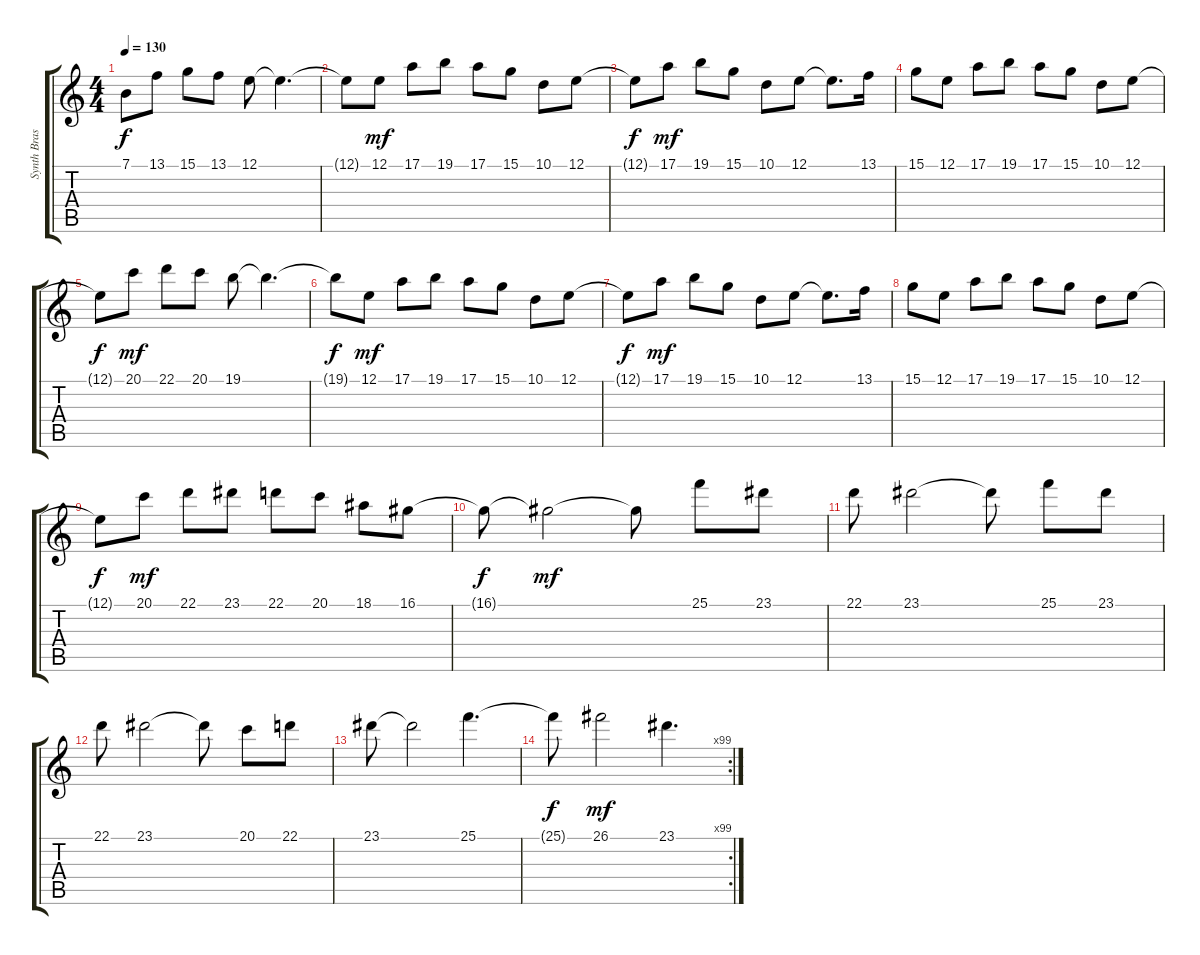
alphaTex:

\track ("Synth Brass 2 / Strings 1 (Echo) / Flute" "Synth Bras") {instrument synthbrass2}
\staff {score tabs}
\tuning (E4 B3 G3 D3 A2 E2) {hide}
\ts (4 4)
\tempo 130
\clef g2
\ks c
7.1{t}.8{dy f} 13.1.8 15.1.8 13.1.8 12.1.8 12.1{t}.4{d} |
12.1{t}.8 12.1.8{dy mf balance 5 instrument flute} 17.1.8 19.1.8 17.1.8 15.1.8 10.1.8 12.1.8 |
12.1{t}.8{dy f} 17.1.8{dy mf} 19.1.8 15.1.8 10.1.8 12.1.8 12.1{t}.8{d} 13.1.16 |
15.1.8 12.1.8 17.1.8 19.1.8 17.1.8 15.1.8 10.1.8 12.1.8 |
12.1{t}.8{dy f} 20.1.8{dy mf} 22.1.8 20.1.8 19.1.8 19.1{t}.4{d} |
19.1{t}.8{dy f} 12.1.8{dy mf} 17.1.8 19.1.8 17.1.8 15.1.8 10.1.8 12.1.8 |
12.1{t}.8{dy f} 17.1.8{dy mf} 19.1.8 15.1.8 10.1.8 12.1.8 12.1{t}.8{d} 13.1.16 |
15.1.8 12.1.8 17.1.8 19.1.8 17.1.8 15.1.8 10.1.8 12.1.8 |
12.1{t}.8{dy f} 20.1.8{dy mf} 22.1.8 23.1.8 22.1.8 20.1.8 18.1.8 16.1.8 |
16.1{t}.8{dy f} 16.1{t}.2{dy mf} 16.1{t}.8 25.1.8 23.1.8 |
22.1.8 23.1.2 23.1{t}.8 25.1.8 23.1.8 |
22.1.8 23.1.2 23.1{t}.8 20.1.8 22.1.8 |
23.1.8 23.1{t}.2 25.1.4{d} |
\rc 99
25.1{t}.8{dy f} 26.1.2{dy mf} 23.1.4{d}
